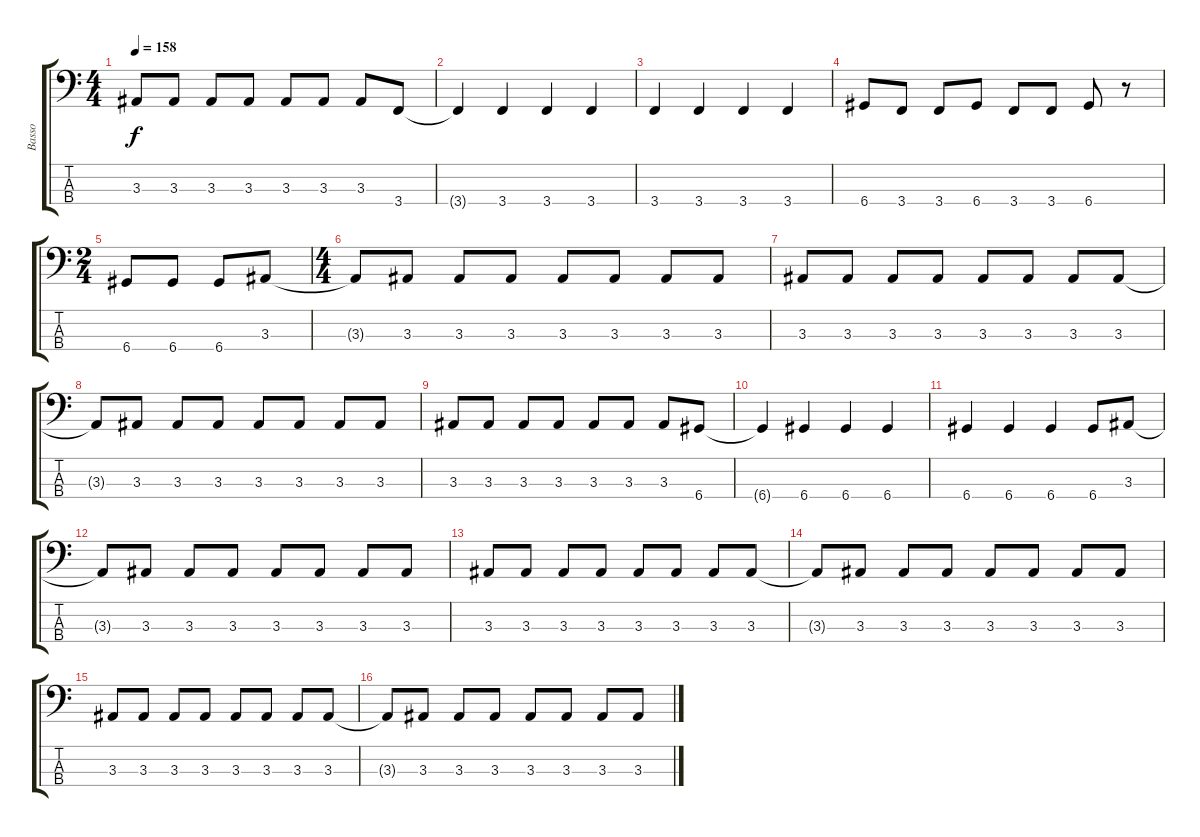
\track ("Basso" "Basso") {instrument electricbassfinger}
\staff {score tabs}
\tuning (F2 C2 G1 D1) {hide}
\ts (4 4)
\tempo 158
\clef f4
\ks c
3.3.8{dy f} 3.3.8 3.3.8 3.3.8 3.3.8 3.3.8 3.3.8 3.4.8 |
3.4{t}.4 3.4.4 3.4.4 3.4.4 |
3.4.4 3.4.4 3.4.4 3.4.4 |
6.4.8 3.4.8 3.4.8 6.4.8 3.4.8 3.4.8 6.4.8 r.8 |
\ts (2 4)
6.4.8 6.4.8 6.4.8 3.3.8 |
\ts (4 4)
3.3{t}.8 3.3.8 3.3.8 3.3.8 3.3.8 3.3.8 3.3.8 3.3.8 |
3.3.8 3.3.8 3.3.8 3.3.8 3.3.8 3.3.8 3.3.8 3.3.8 |
3.3{t}.8 3.3.8 3.3.8 3.3.8 3.3.8 3.3.8 3.3.8 3.3.8 |
3.3.8 3.3.8 3.3.8 3.3.8 3.3.8 3.3.8 3.3.8 6.4.8 |
6.4{t}.4 6.4.4 6.4.4 6.4.4 |
6.4.4 6.4.4 6.4.4 6.4.8 3.3.8 |
3.3{t}.8 3.3.8 3.3.8 3.3.8 3.3.8 3.3.8 3.3.8 3.3.8 |
3.3.8 3.3.8 3.3.8 3.3.8 3.3.8 3.3.8 3.3.8 3.3.8 |
3.3{t}.8 3.3.8 3.3.8 3.3.8 3.3.8 3.3.8 3.3.8 3.3.8 |
3.3.8 3.3.8 3.3.8 3.3.8 3.3.8 3.3.8 3.3.8 3.3.8 |
3.3{t}.8 3.3.8 3.3.8 3.3.8 3.3.8 3.3.8 3.3.8 3.3.8
